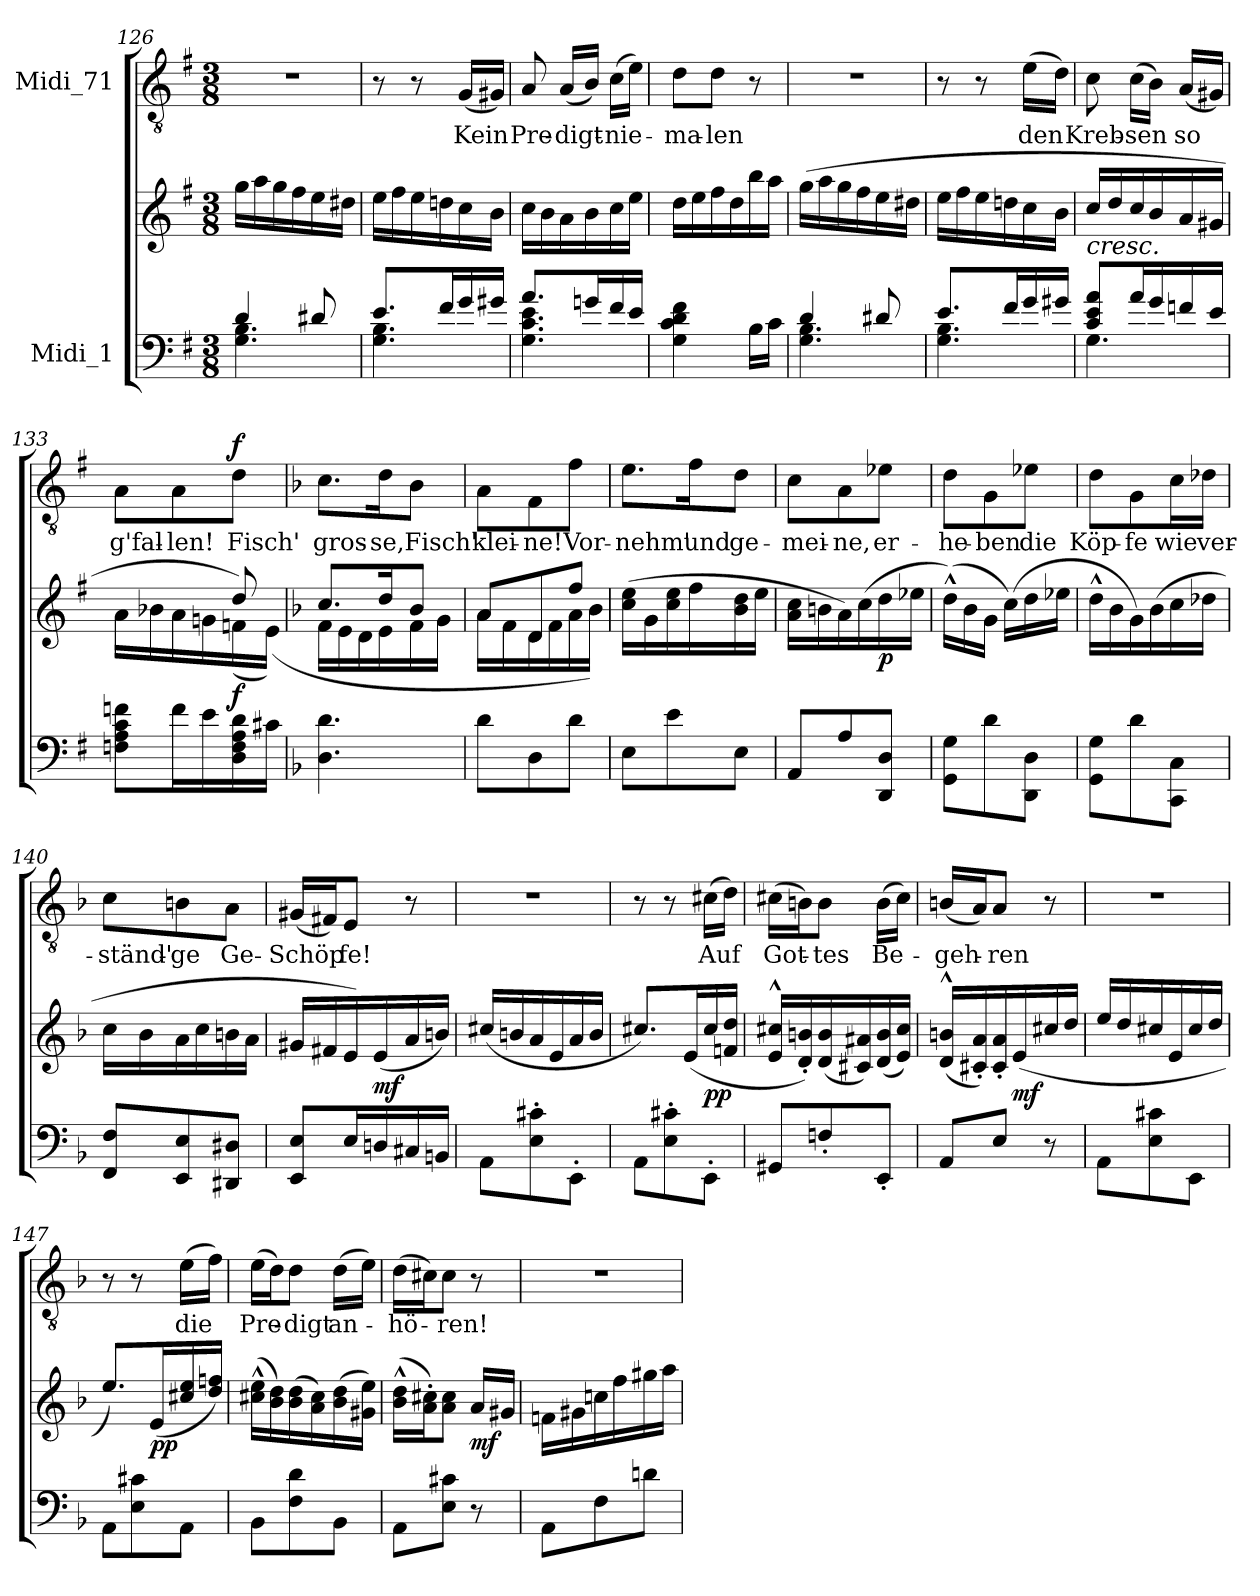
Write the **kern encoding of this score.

**kern	**kern	**dynam	**kern	**text	**dynam
*part2	*part2	*part2	*part1	*part1	*part1
*staff3	*staff2	*staff2/3	*staff1	*staff1	*staff1
*I"Midi_1	*	*	*I"Midi_71	*	*
*clefF4	*clefG2	*	*clefGv2	*	*
*k[f#]	*k[f#]	*	*k[f#]	*	*
*G:	*G:	*	*G:	*	*
*M3/8	*M3/8	*	*M3/8	*	*
=126	=126	=126	=126	=126	=126
*^	*	*	*	*	*
4d/	4.G\ 4.B\	16gg\LL	.	4.r	.	.
.	.	16aa\	.	.	.	.
.	.	16gg\	.	.	.	.
.	.	16ff#\	.	.	.	.
8d#X/	.	16ee\	.	.	.	.
.	.	16dd#X\JJ	.	.	.	.
=127	=127	=127	=127	=127	=127	=127
8.e/L	4.G\ 4.B\	16ee\LL	.	8r	.	.
.	.	16ff#\	.	.	.	.
.	.	16ee\	.	8r	.	.
16f#/L	.	16ddni\	.	.	.	.
!	!	!	!	!	!LO:LY:b	!
16g/	.	16cc\	.	(<16G/LL	Kein	.
16g#X/JJ	.	16b\JJ	.	16G#X/JJ)	.	.
=128	=128	=128	=128	=128	=128	=128
!	!	!	!	!	!LO:LY:b	!
8.a/L	4.G\ 4.c\ 4.e\	16cc\LL	.	8A/	Pre-	.
.	.	16b\	.	.	.	.
!	!	!	!	!	!LO:LY:b	!
.	.	16a\	.	(<16A/LL	-digt-	.
16gni/L	.	16b\	.	16B/JJ)	.	.
!	!	!	!	!	!LO:LY:b	!
16f#/	.	16cc\	.	(>16c\LL	-nie-	.
16e/JJ	.	16ee\JJ	.	16e\JJ)	.	.
=129	=129	=129	=129	=129	=129	=129
!	!	!	!	!	!LO:LY:b	!
4ryy	4G\ 4c\ 4d\ 4f#\	16dd\LL	.	8d\L	-ma-	.
.	.	16ee\	.	.	.	.
!	!	!	!	!	!LO:LY:b	!
.	.	16ff#\	.	8d\J	-len	.
.	.	16dd\	.	.	.	.
16B\LL	8ryy	16bb\	.	8r	.	.
16c\JJ	.	16aa\JJ	.	.	.	.
!!LO:LB:g=z
=130	=130	=130	=130	=130	=130	=130
*	*	*^	*	*	*	*
4d/	4.G\ 4.B\	(>16gg\LL	4ryy	.	4.r	.	.
.	.	16aa\	.	.	.	.	.
.	.	16gg\	.	.	.	.	.
.	.	16ff#\	.	.	.	.	.
8d#X/	.	16ee\	8ryy	.	.	.	.
.	.	16dd#X\JJ	.	.	.	.	.
=131	=131	=131	=131	=131	=131	=131	=131
8.e/L	4.G\ 4.B\	16ee\LL	4ryy	.	8r	.	.
.	.	16ff#\	.	.	.	.	.
.	.	16ee\	.	.	8r	.	.
16f#/L	.	16ddni\	.	.	.	.	.
!	!	!	!	!	!	!LO:LY:b	!
16g/	.	16cc\	8ryy	.	(>16e\LL	den	.
16g#X/JJ	.	16b\JJ	.	.	16d\JJ)	.	.
=132	=132	=132	=132	=132	=132	=132	=132
!	!	!	!	!LO:HP:b	!	!LO:LY:b	!
8c/ 8e/ 8a/L	4.G\	16cc/LL	4ryy	<	8c\	Kreb-	.
.	.	16dd/	.	.	.	.	.
!	!	!	!	!	!	!LO:LY:b	!
16a/L	.	16cc/	.	.	(>16c\LL	-sen	.
16g/	.	16b/	.	.	16B\JJ)	.	.
!	!	!	!	!	!	!LO:LY:b	!
16fn/	.	16a/	8ryy	.	(<16A/LL	so	.
16e/JJ	.	16g#X/JJ	.	.	16G#X/JJ)	.	.
=133	=133	=133	=133	=133	=133	=133	=133
!	!	!	!	!	!	!LO:LY:b	!
8Fn\ 8A\ 8c\ 8fn\L	4ryy	4ryy	16a\LL	.	8A\L	g'fal-	.
.	.	.	16b-X\	.	.	.	.
!	!	!	!	!	!	!LO:LY:b	!
16f\L	.	.	16a\	.	8A\	-len!	.
16e\	.	.	16gni\	.	.	.	.
!	!	!	!	!LO:DY:b	!	!LO:LY:b	!LO:DY:b
16D\ 16F\ 16A\ 16d\	8ryy	8dd/)	(<16fn\	f	8d\J	Fisch'	f
16c#X\JJ	.	.	(<16e\JJ)	.	.	.	.
*v	*v	*	*	*	*	*	*
*	*v	*v	*	*	*	*
.	.	[	.	.	.
=134	=134	=134	=134	=134	=134
*k[b-]	*k[b-]	*	*k[b-]	*	*
*F:	*F:	*	*F:	*	*
*^	*^	*	*	*	*
!	!	!	!	!	!	!LO:LY:b	!
4.D\ 4.d\	4ryy	8.cc/L	16f\LL	.	8.c\L	gros-	.
.	.	.	16e\	.	.	.	.
.	.	.	16d\	.	.	.	.
!	!	!	!	!	!	!LO:LY:b	!
.	.	16dd/K	16e\	.	16d\K	-se,	.
!	!	!	!	!	!	!LO:LY:b	!
.	8ryy	8b-/J	16f\	.	8B-\J	Fisch'	.
.	.	.	16g\JJ	.	.	.	.
=135	=135	=135	=135	=135	=135	=135	=135
!	!	!	!	!	!	!LO:LY:b	!
8d\L	4ryy	8a/L	16a\LL	.	8A\L	klei-	.
.	.	.	16f\	.	.	.	.
!	!	!	!	!	!	!LO:LY:b	!
8D\	.	8d/	16d\	.	8F\	-ne!	.
.	.	.	16f\	.	.	.	.
!	!	!	!	!	!	!LO:LY:b	!
8d\J	8ryy	8ff/J	16a\	.	8f\J	Vor-	.
.	.	.	16b-\JJ)	.	.	.	.
*v	*v	*	*	*	*	*	*
!!LO:LB:g=z
=136	=136	=136	=136	=136	=136	=136
!	!	!	!	!	!LO:LY:b	!
*	*v	*v	*	*	*	*
8E\L	(<16cc\ 16ee\LL	.	8.e\L	-nehm'	.
.	16g\	.	.	.	.
8e\	16cc\ 16ee\	.	.	.	.
!	!	!	!	!LO:LY:b	!
.	16ff\	.	16f\K	und	.
!	!	!	!	!LO:LY:b	!
8E\J	16b-\ 16dd\	.	8d\J	ge-	.
.	16ee\JJ	.	.	.	.
=137	=137	=137	=137	=137	=137
!	!	!	!	!LO:LY:b	!
8AA/L	16a\ 16cc\LL	.	8c\L	-mei-	.
.	16bn\	.	.	.	.
!	!	!	!	!LO:LY:b	!
8A/	16a\)	.	8A\	-ne,	.
.	(>16cc\	.	.	.	.
!	!	!LO:DY:b	!	!LO:LY:b	!
8DD/ 8D/J	16dd\	p	8e-X\J	er-	.
.	16ee-X\JJ	.	.	.	.
=138	=138	=138	=138	=138	=138
!	!	!	!	!LO:LY:b	!
8GG\ 8G\L	(>16dd^^\LL)	.	8d\L	-he-	.
.	16b-i\	.	.	.	.
!	!	!	!	!LO:LY:b	!
8d\	16g\JJ	.	8G\	-ben	.
.	(>16cc\LL)	.	.	.	.
!	!	!	!	!LO:LY:b	!
8DD\ 8D\J	16dd\	.	8e-X\J	die	.
.	16ee-X\JJ	.	.	.	.
=139	=139	=139	=139	=139	=139
!	!	!	!	!LO:LY:b	!
8GG\ 8G\L	16dd^^\LL	.	8d\L	Köp-	.
.	16b-i\	.	.	.	.
!	!	!	!	!LO:LY:b	!
8d\	16g\)	.	8G\	-fe	.
.	(>16b-\	.	.	.	.
!	!	!	!	!LO:LY:b	!
8CC\ 8C\J	16cc\	.	16c\L	wie	.
!	!	!	!	!LO:LY:b	!
.	16dd-X\JJ	.	16d-X\JJ	ver-	.
=140	=140	=140	=140	=140	=140
!	!	!	!	!LO:LY:b	!
8FF/ 8F/L	16cc\LL	.	8c\L	-ständ'-	.
.	16b-i\	.	.	.	.
!	!	!	!	!LO:LY:b	!
8EE/ 8E/	16a\	.	8Bn\	-ge	.
.	16cc\	.	.	.	.
!	!	!	!	!LO:LY:b	!
8DD#X/ 8D#X/J	16bn\	.	8A\J	Ge-	.
.	16a\JJ	.	.	.	.
=141	=141	=141	=141	=141	=141
!	!	!	!	!LO:LY:b	!
8EE/ 8E/L	16g#X/LL	.	(<16G#X/LL	-Schöp	.
.	16f#X/	.	16F#X/J)	.	.
!	!	!	!	!LO:LY:b	!
16E/L	16e/)	.	8E/J	fe!	.
!	!	!LO:DY:b	!	!	!
16Dni/	(<16e/	mf	.	.	.
16C#X/	16a/	.	8r	.	.
16BBn/JJ	16bn/JJ)	.	.	.	.
!!LO:LB:g=z
=142	=142	=142	=142	=142	=142
8AA\L	(<16cc#X/LL	.	4.r	.	.
.	16bn/	.	.	.	.
8E\' 8c#X\'	16a/	.	.	.	.
.	16e/	.	.	.	.
8EE'\J	16a/	.	.	.	.
.	16b/JJ	.	.	.	.
=143	=143	=143	=143	=143	=143
8AA\L	8.cc#X/L)	.	8r	.	.
8E\' 8c#X\'	.	.	8r	.	.
.	(<16e/L	.	.	.	.
!	!	!LO:DY:b	!	!LO:LY:b	!
8EE'\J	16cc#/	pp	(>16c#X\LL	Auf	.
.	16fni/ 16dd/JJ	.	16d\JJ)	.	.
=144	=144	=144	=144	=144	=144
!	!	!	!	!LO:LY:b	!
8GG#X/L	16e/^^ 16cc#X/^^LL	.	(>16c#X\LL	Got-	.
.	16d/' 16bn/')	.	16Bn\J)	.	.
!	!	!	!	!LO:LY:b	!
8Fni'/	(<16d/ 16b/	.	8B\J	-tes	.
.	16c#X/ 16a#X/)	.	.	.	.
!	!	!	!	!LO:LY:b	!
8EE'/J	(<16d/ 16b/	.	(>16B\LL	Be-	.
.	16e/ 16cc#/JJ)	.	16c#\JJ)	.	.
=145	=145	=145	=145	=145	=145
!	!	!	!	!LO:LY:b	!
8AA/L	(<16d/^^ 16bn/^^LL	.	(<16Bn/LL	-geh-	.
.	16c#X/' 16a/')	.	16A/J)	.	.
!	!	!	!	!LO:LY:b	!
8E/J	16c#/' 16a/'	.	8A/J	-ren	.
!	!	!LO:DY:b	!	!	!
.	(<16e/	mf	.	.	.
8r	16cc#X/	.	8r	.	.
.	16dd/JJ	.	.	.	.
=146	=146	=146	=146	=146	=146
8AA\L	16ee/LL	.	4.r	.	.
.	16dd/	.	.	.	.
8E\ 8c#X\	16cc#X/	.	.	.	.
.	16e/	.	.	.	.
8EE\J	16cc#/	.	.	.	.
.	16dd/JJ	.	.	.	.
=147	=147	=147	=147	=147	=147
8AA\L	8.ee/L)	.	8r	.	.
8E\ 8c#X\	.	.	8r	.	.
!	!	!LO:DY:b	!	!	!
.	(<16e/L	pp	.	.	.
!	!	!	!	!LO:LY:b	!
8AA\J	16cc#X/ 16ee/	.	(>16e\LL	die	.
.	16dd/ 16ffni/JJ)	.	16f\JJ)	.	.
!!LO:PB:g=z
=148	=148	=148	=148	=148	=148
!	!	!	!	!LO:LY:b	!
8BB-\L	(>16cc#X\^^ 16ee\^^LL	.	(>16e\LL	Pre-	.
.	16b-i\ 16dd\)	.	16d\J)	.	.
!	!	!	!	!LO:LY:b	!
8F\ 8d\	(>16b-\ 16dd\	.	8d\J	-digt	.
.	16a\ 16cc#\)	.	.	.	.
!	!	!	!	!LO:LY:b	!
8BB-\J	(>16b-\ 16dd\	.	(>16d\LL	an-	.
.	16g#X\ 16ee\JJ)	.	16e\JJ)	.	.
=149	=149	=149	=149	=149	=149
!	!	!	!	!LO:LY:b	!
8AA\L	(>16b-i\^^ 16dd\^^LL	.	(>16d\LL	-hö-	.
.	16a\' 16cc#X\'J)	.	16c#X\J)	.	.
!	!	!	!	!LO:LY:b	!
8E\ 8c#X\J	8a\ 8cc#\J	.	8c#\J	-ren!	.
!	!	!LO:DY:b	!	!	!
8r	16a/LL	mf	8r	.	.
.	16g#X/JJ	.	.	.	.
=150	=150	=150	=150	=150	=150
8AA\L	16fni\LL	.	4.r	.	.
.	16g#X\	.	.	.	.
8F\	16ccni\	.	.	.	.
.	16ff\	.	.	.	.
8dni\J	16gg#X\	.	.	.	.
.	16aa\JJ	.	.	.	.
=	=	=	=	=	=
*-	*-	*-	*-	*-	*-
